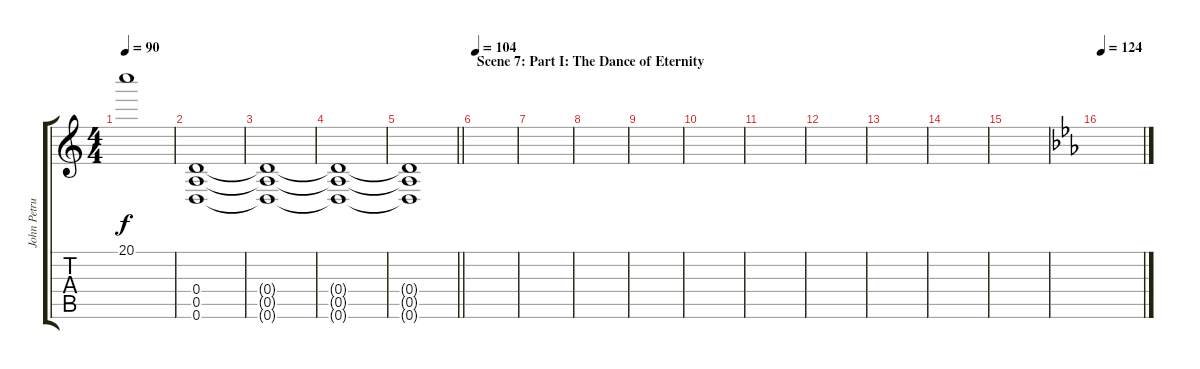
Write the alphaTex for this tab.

\track ("John Petrucci" "John Petru") {instrument acousticguitarsteel}
\staff {score tabs}
\tuning (E4 B3 G3 D3 A2 D2) {hide}
\ts (4 4)
\tempo 90
\clef g2
\ks c
20.1{t}.1{dy f} |
(0.4 0.5 0.6).1 |
(0.4{t} 0.5{t} 0.6{t}).1 |
(0.4{t} 0.5{t} 0.6{t}).1 |
\barLineRight lightlight
(0.4{t} 0.5{t} 0.6{t}).1 |
\section ("" "Scene 7: Part I: The Dance of Eternity")
\tempo 104
|
|
|
|
|
|
|
|
|
|
\tempo 124
\ks eb
